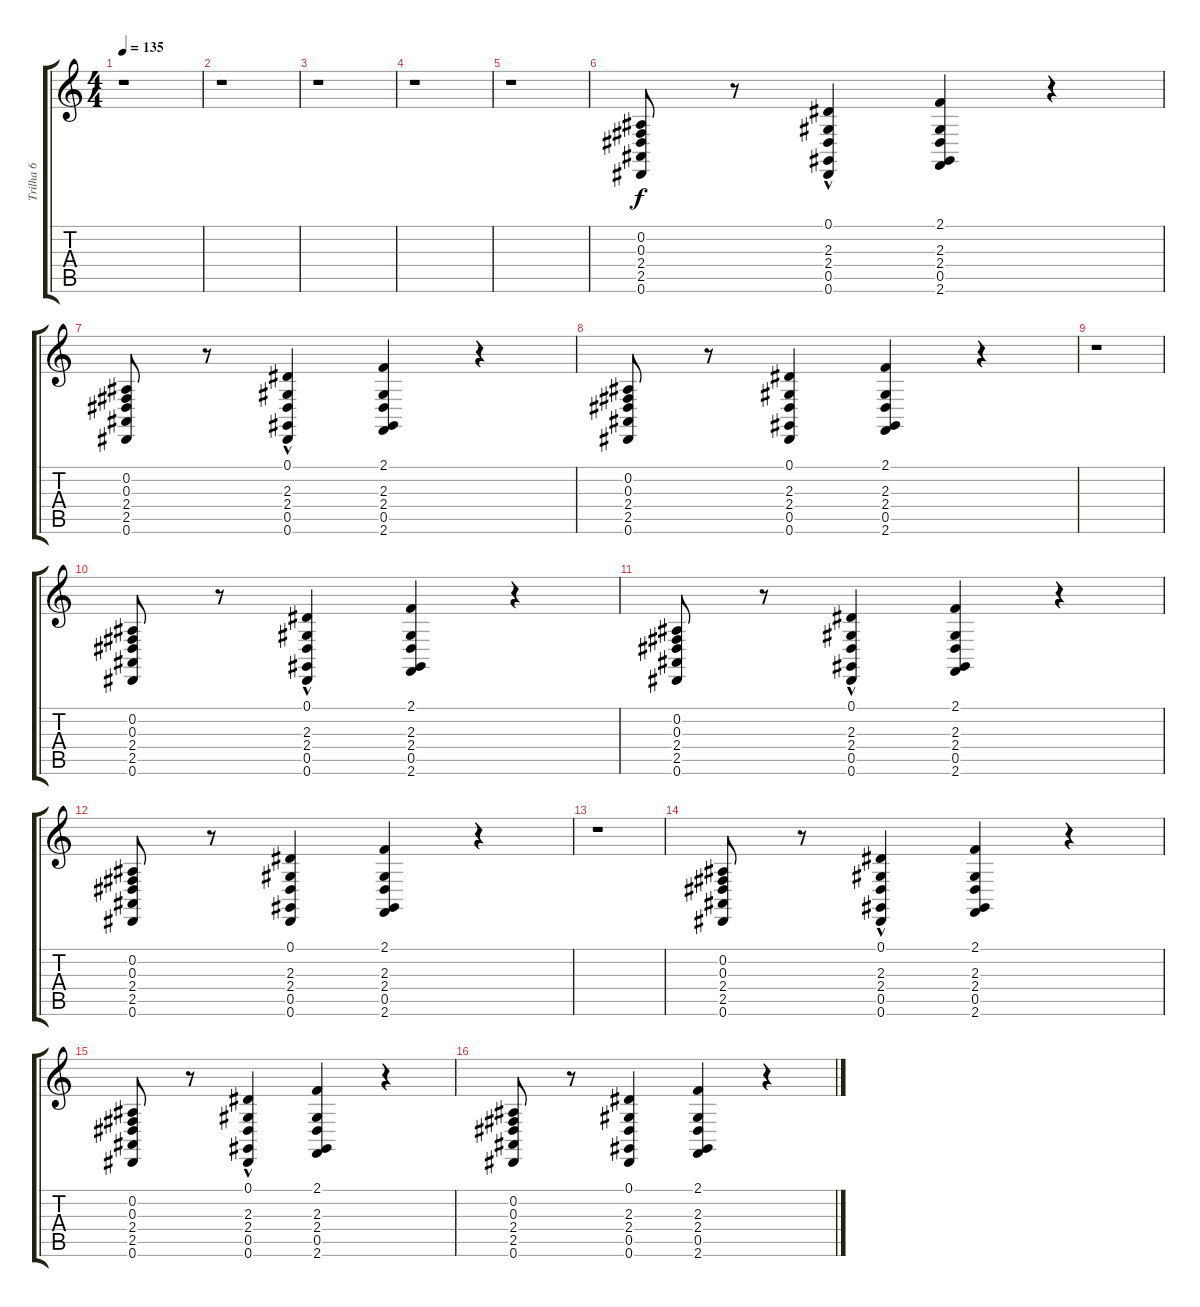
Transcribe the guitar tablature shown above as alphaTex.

\track ("Trilha 6" "Trilha 6") {instrument lead2sawtooth}
\staff {score tabs}
\tuning (Eb4 Bb3 Gb3 Db3 Ab2 Eb2) {hide}
\ts (4 4)
\tempo 135
\clef g2
\ks c
r.1{dy f} |
r.1 |
r.1 |
r.1 |
r.1 |
(0.2 0.3 2.4 2.5 0.6).8 r.8 (0.1{hac} 2.3 2.4 0.5{hac} 0.6{hac}).4 (2.1 2.3 2.4 0.5 2.6).4 r.4 |
(0.2 0.3 2.4 2.5 0.6).8 r.8 (0.1{hac} 2.3 2.4 0.5{hac} 0.6{hac}).4 (2.1 2.3 2.4 0.5 2.6).4 r.4 |
(0.2 0.3 2.4 2.5 0.6).8 r.8 (0.1 2.3 2.4 0.5 0.6).4 (2.1 2.3 2.4 0.5 2.6).4 r.4 |
r.1 |
(0.2 0.3 2.4 2.5 0.6).8 r.8 (0.1{hac} 2.3 2.4 0.5{hac} 0.6{hac}).4 (2.1 2.3 2.4 0.5 2.6).4 r.4 |
(0.2 0.3 2.4 2.5 0.6).8 r.8 (0.1{hac} 2.3 2.4 0.5{hac} 0.6{hac}).4 (2.1 2.3 2.4 0.5 2.6).4 r.4 |
(0.2 0.3 2.4 2.5 0.6).8 r.8 (0.1 2.3 2.4 0.5 0.6).4 (2.1 2.3 2.4 0.5 2.6).4 r.4 |
r.1 |
(0.2 0.3 2.4 2.5 0.6).8 r.8 (0.1{hac} 2.3 2.4 0.5{hac} 0.6{hac}).4 (2.1 2.3 2.4 0.5 2.6).4 r.4 |
(0.2 0.3 2.4 2.5 0.6).8 r.8 (0.1{hac} 2.3 2.4 0.5{hac} 0.6{hac}).4 (2.1 2.3 2.4 0.5 2.6).4 r.4 |
(0.2 0.3 2.4 2.5 0.6).8 r.8 (0.1 2.3 2.4 0.5 0.6).4 (2.1 2.3 2.4 0.5 2.6).4 r.4
